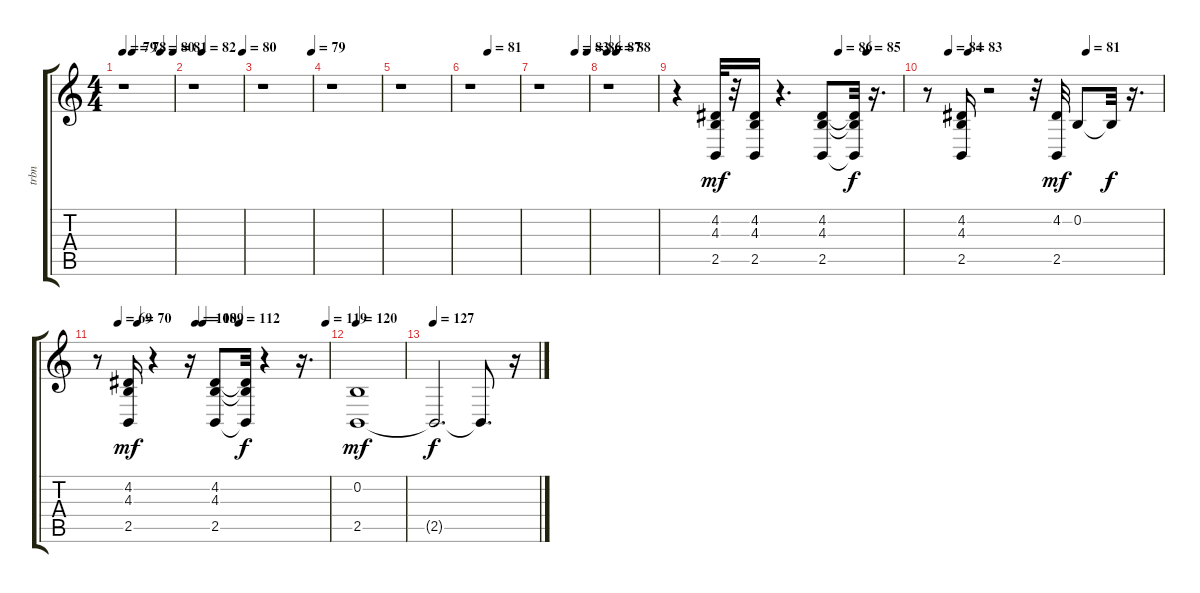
\track ("trbn" "trbn") {instrument trombone}
\staff {score tabs}
\tuning (E4 B3 G3 D3 A2 E2) {hide}
\ts (4 4)
\tempo 79
\tempo (78 0.1875)
\tempo (80 0.75)
\tempo (81 1)
\clef g2
\ks c
r.1{dy mf} |
\tempo (82 0.1875)
\tempo (80 1)
r.1 |
\tempo (79 1)
r.1 |
r.1 |
r.1 |
\tempo (81 0.375)
r.1 |
\tempo (83 0.7395833333333334)
\tempo (86 0.9895833333333334)
r.1 |
\tempo 87
\tempo (88 0.1875)
r.1 |
\tempo (86 0.71875)
\tempo (85 0.84375)
r.4 (4.2 4.3 2.5).32 r.32 (4.2 4.3 2.5).16 r.4{d} (4.2 4.3 2.5).8 (4.2{t} 4.3{t} 2.5{t}).32{dy f} r.16{d} |
\tempo (84 0.09375)
\tempo (83 0.17708333333333334)
\tempo (81 0.6770833333333334)
r.8 (4.2 4.3 2.5).16 r.2 r.32 (4.2 2.5).32{dy mf} 0.2.8 0.2{t}.32{dy f} r.16{d} |
\tempo (69 0.09375)
\tempo (70 0.17708333333333334)
\tempo (108 0.4270833333333333)
\tempo (109 0.4583333333333333)
\tempo (112 0.6145833333333334)
\tempo (119 0.9895833333333334)
r.8 (4.2 4.3 2.5).16{dy mf} r.4 r.16 (4.2 4.3 2.5).8 (4.2{t} 4.3{t} 2.5{t}).32{dy f} r.4 r.16{d} |
\tempo 120
(0.2 2.5).1{dy mf} |
\tempo 127
2.5{t}.2{d dy f} 2.5{t}.8{d} r.16
